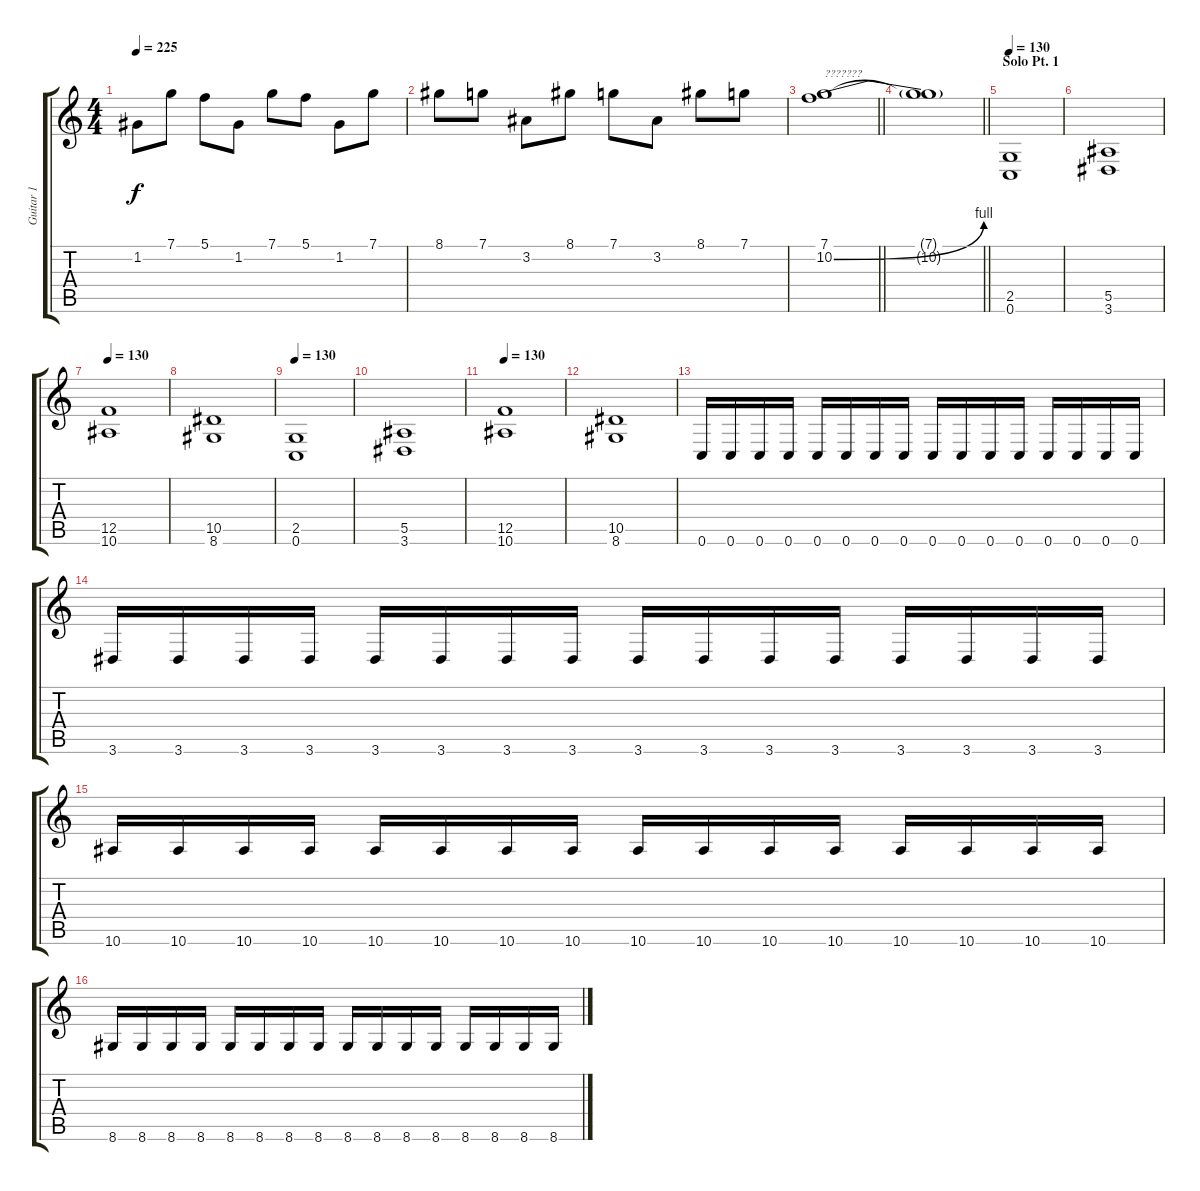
\track ("Guitar 1" "Guitar 1") {instrument distortionguitar}
\staff {score tabs}
\tuning (C4 G3 Eb3 Bb2 F2 C2) {hide}
\ts (4 4)
\tempo 225
\clef g2
\ks c
1.2.8{dy f} 7.1.8 5.1.8 1.2.8 7.1.8 5.1.8 1.2.8 7.1.8 |
8.1.8 7.1.8 3.2.8 8.1.8 7.1.8 3.2.8 8.1.8 7.1.8 |
\barLineRight lightlight
(7.1 10.2{be (bend 0 0 60 4)}).1{txt "???????"} |
\barLineRight lightlight
(7.1{t} 10.2{t}).1 |
\section ("" "Solo Pt. 1")
\tempo 130
(2.5 0.6).1 |
(5.5 3.6).1 |
\tempo 130
(12.5 10.6).1 |
(10.5 8.6).1 |
\tempo 130
(2.5 0.6).1 |
(5.5 3.6).1 |
\tempo 130
(12.5 10.6).1 |
(10.5 8.6).1 |
0.6.16 0.6.16 0.6.16 0.6.16 0.6.16 0.6.16 0.6.16 0.6.16 0.6.16 0.6.16 0.6.16 0.6.16 0.6.16 0.6.16 0.6.16 0.6.16 |
3.6.16 3.6.16 3.6.16 3.6.16 3.6.16 3.6.16 3.6.16 3.6.16 3.6.16 3.6.16 3.6.16 3.6.16 3.6.16 3.6.16 3.6.16 3.6.16 |
10.6.16 10.6.16 10.6.16 10.6.16 10.6.16 10.6.16 10.6.16 10.6.16 10.6.16 10.6.16 10.6.16 10.6.16 10.6.16 10.6.16 10.6.16 10.6.16 |
8.6.16 8.6.16 8.6.16 8.6.16 8.6.16 8.6.16 8.6.16 8.6.16 8.6.16 8.6.16 8.6.16 8.6.16 8.6.16 8.6.16 8.6.16 8.6.16
